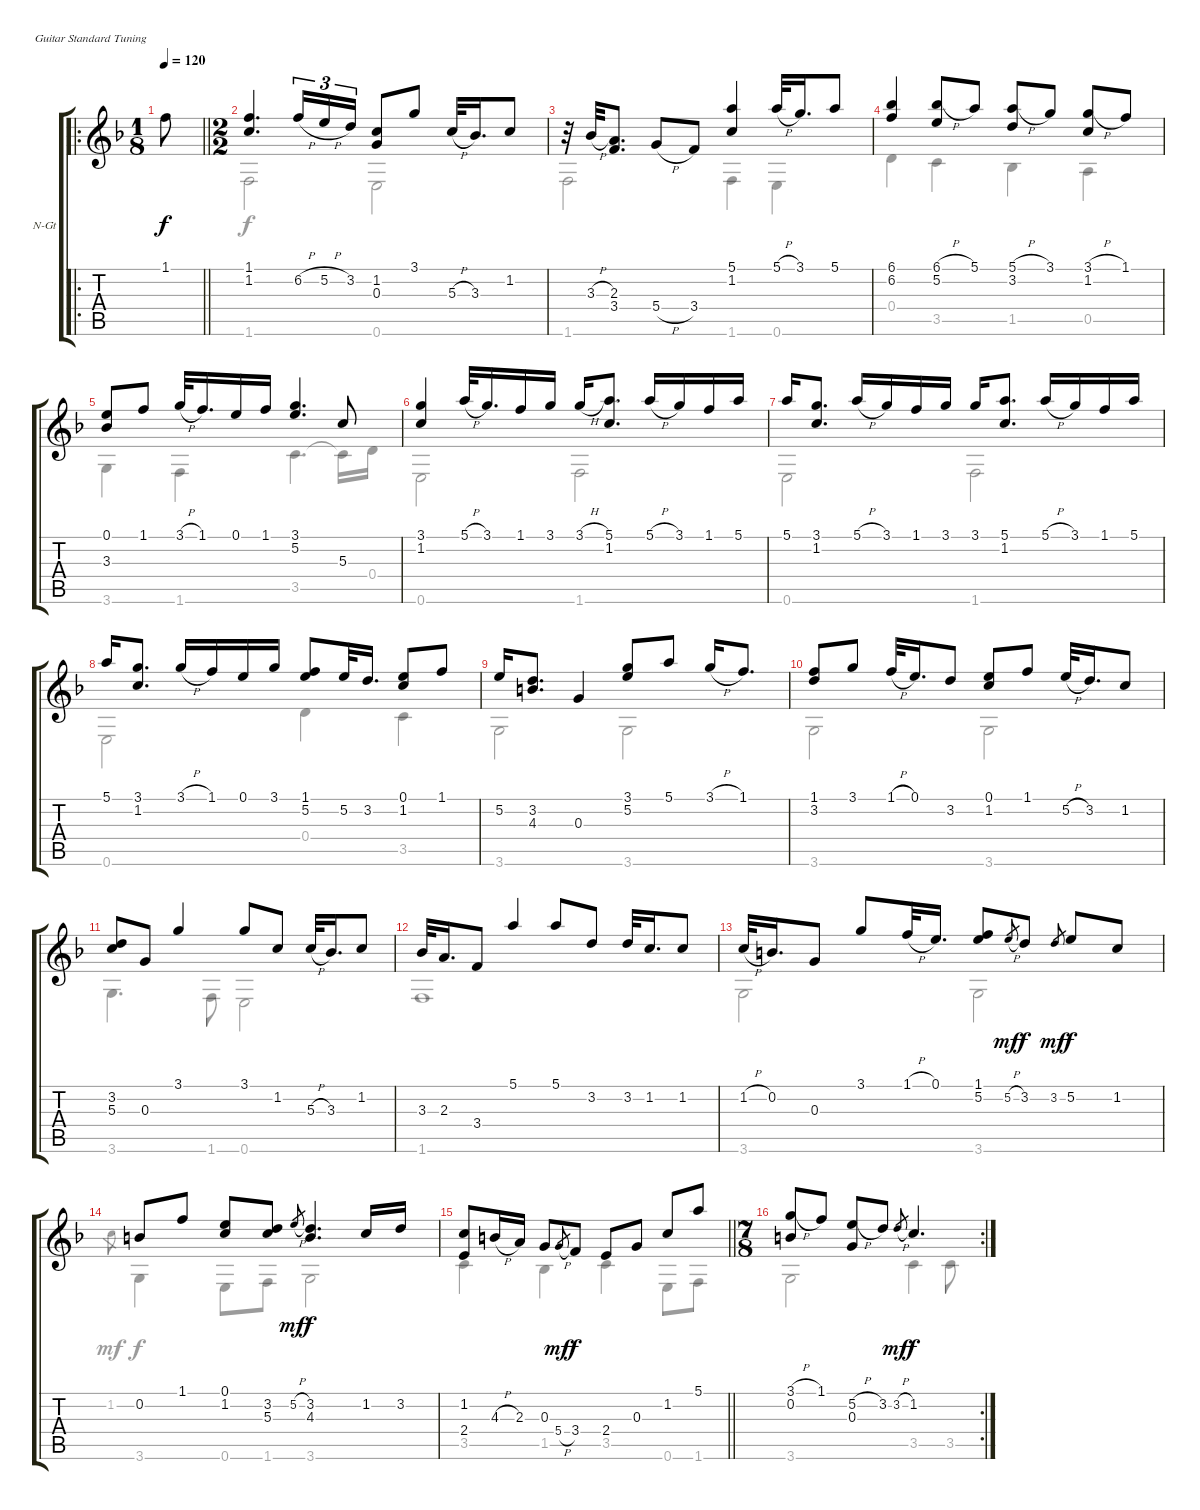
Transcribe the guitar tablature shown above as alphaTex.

\bracketExtendMode groupsimilarinstruments
\firstSystemTrackNameOrientation horizontal
\otherSystemsTrackNameOrientation horizontal
\track ("Allemande" "N-Gt") {instrument acousticguitarnylon}
\staff {score tabs}
\tuning (E4 B3 G3 D3 A2 E2)
\voice
\ro
\ts (1 8)
\beaming (8 2 2 2 2)
\tempo 120
\clef g2
\barLineRight lightlight
\ks f
1.1.8{dy f instrument acousticguitarnylon} |
\ts (2 2)
\beaming (8 2 2 2 2)
\ks dminor
(1.1 1.2).4{d} 6.2{h}.16{tu (3 2)} 5.2{h}.16{tu (3 2)} 3.2.16{tu (3 2)} (1.2 0.3).8 3.1.8 5.3{h}.32 3.3.16{d} 1.2.8 |
r.32 3.3{h}.32 (2.3 3.4).8{d} 5.4{h}.8 3.4.8 (5.1 1.2).4 5.1{h}.32 3.1.16{d} 5.1.8 |
(6.1 6.2).4 (6.1{h} 5.2).8 5.1.8 (5.1{h} 3.2).8 3.1.8 (3.1{h} 1.2).8 1.1.8 |
(0.1 3.3).8 1.1.8 3.1{h}.32 1.1.16{d} 0.1.16 1.1.16 (3.1 5.2).4{d} 5.3.8 |
\ks f
(3.1 1.2).4 5.1{h}.32 3.1.16{d} 1.1.16 3.1.16 3.1{h}.16 (5.1 1.2).8{d} 5.1{h}.16 3.1.16 1.1.16 5.1.16 |
5.1.16 (3.1 1.2).8{d} 5.1{h}.16 3.1.16 1.1.16 3.1.16 3.1.16 (5.1 1.2).8{d} 5.1{h}.16 3.1.16 1.1.16 5.1.16 |
5.1.16 (3.1 1.2).8{d} 3.1{h}.16 1.1.16 0.1.16 3.1.16 (1.1 5.2).8 5.2.32 3.2.16{d} (0.1 1.2).8 1.1.8 |
5.2.16 (3.2 4.3).8{d} 0.3.4 (3.1 5.2).8 5.1.8 3.1{h}.16 1.1.8{d} |
(1.1 3.2).8 3.1.8 1.1{h}.32 0.1.16{d} 3.2.8 (0.1 1.2).8 1.1.8 5.2{h}.32 3.2.16{d} 1.2.8 |
(3.2 5.3).8 0.3.8 3.1.4 3.1.8 1.2.8 5.3{h}.32 3.3.16{d} 1.2.8 |
3.3.32 2.3.16{d} 3.4.8 5.1.4 5.1.8 3.2.8 3.2.32 1.2.16{d} 1.2.8 |
1.2{h}.32 0.2.16{d} 0.3.8 3.1.8 1.1{h}.32 0.1.16{d} (1.1 5.2).8 5.2{h}.8{gr dy mf} 3.2.8{dy f} 3.2.8{gr dy mf} 5.2.8{dy f} 1.2.8 |
0.2.8 1.1.8 (0.1 1.2).8 (3.2 5.3).8 5.2{h}.8{gr dy mf} (3.2 4.3).4{d dy f} 1.2.16 3.2.16 |
\barLineRight lightlight
(1.2 2.4).8 4.3{h}.16 2.3.16 0.3.8 5.4{h}.8{gr dy mf} 3.4.8{dy f} 2.4.8 0.3.8 1.2.8 5.1.8 |
\rc 2
\ts (7 8)
\beaming (8 2 2 2 2)
(3.1{h} 0.2).8 1.1.8 (5.2{h} 0.3).8 3.2.8 3.2{h}.8{gr dy mf} 1.2.4{d dy f}
\voice
\clef g2
\ottava regular
\simile none
\barLineRight lightlight
\ks f
|
\ks dminor
1.6.2 0.6.2 |
1.6.2 1.6.4 0.6.4 |
0.4.4 3.5.4 1.5.4 0.5.4 |
3.6.4 1.6.4 3.5.4{d} 3.5{t}.16 0.4.16 |
\ks f
0.6.2 1.6.2 |
0.6.2 1.6.2 |
0.6.2 0.4.4 3.5.4 |
3.6.2 3.6.2 |
3.6.2 3.6.2 |
3.6.4{d} 1.6.8 0.6.2 |
1.6.1 |
3.6.2 3.6.2 |
1.2.8{gr dy mf} 3.6.4{dy f} 0.6.8 1.6.8 3.6.2 |
\barLineRight lightlight
3.5.4 1.5.4 3.5.4 0.6.8 1.6.8 |
3.6.2 3.5.4 3.5.8
